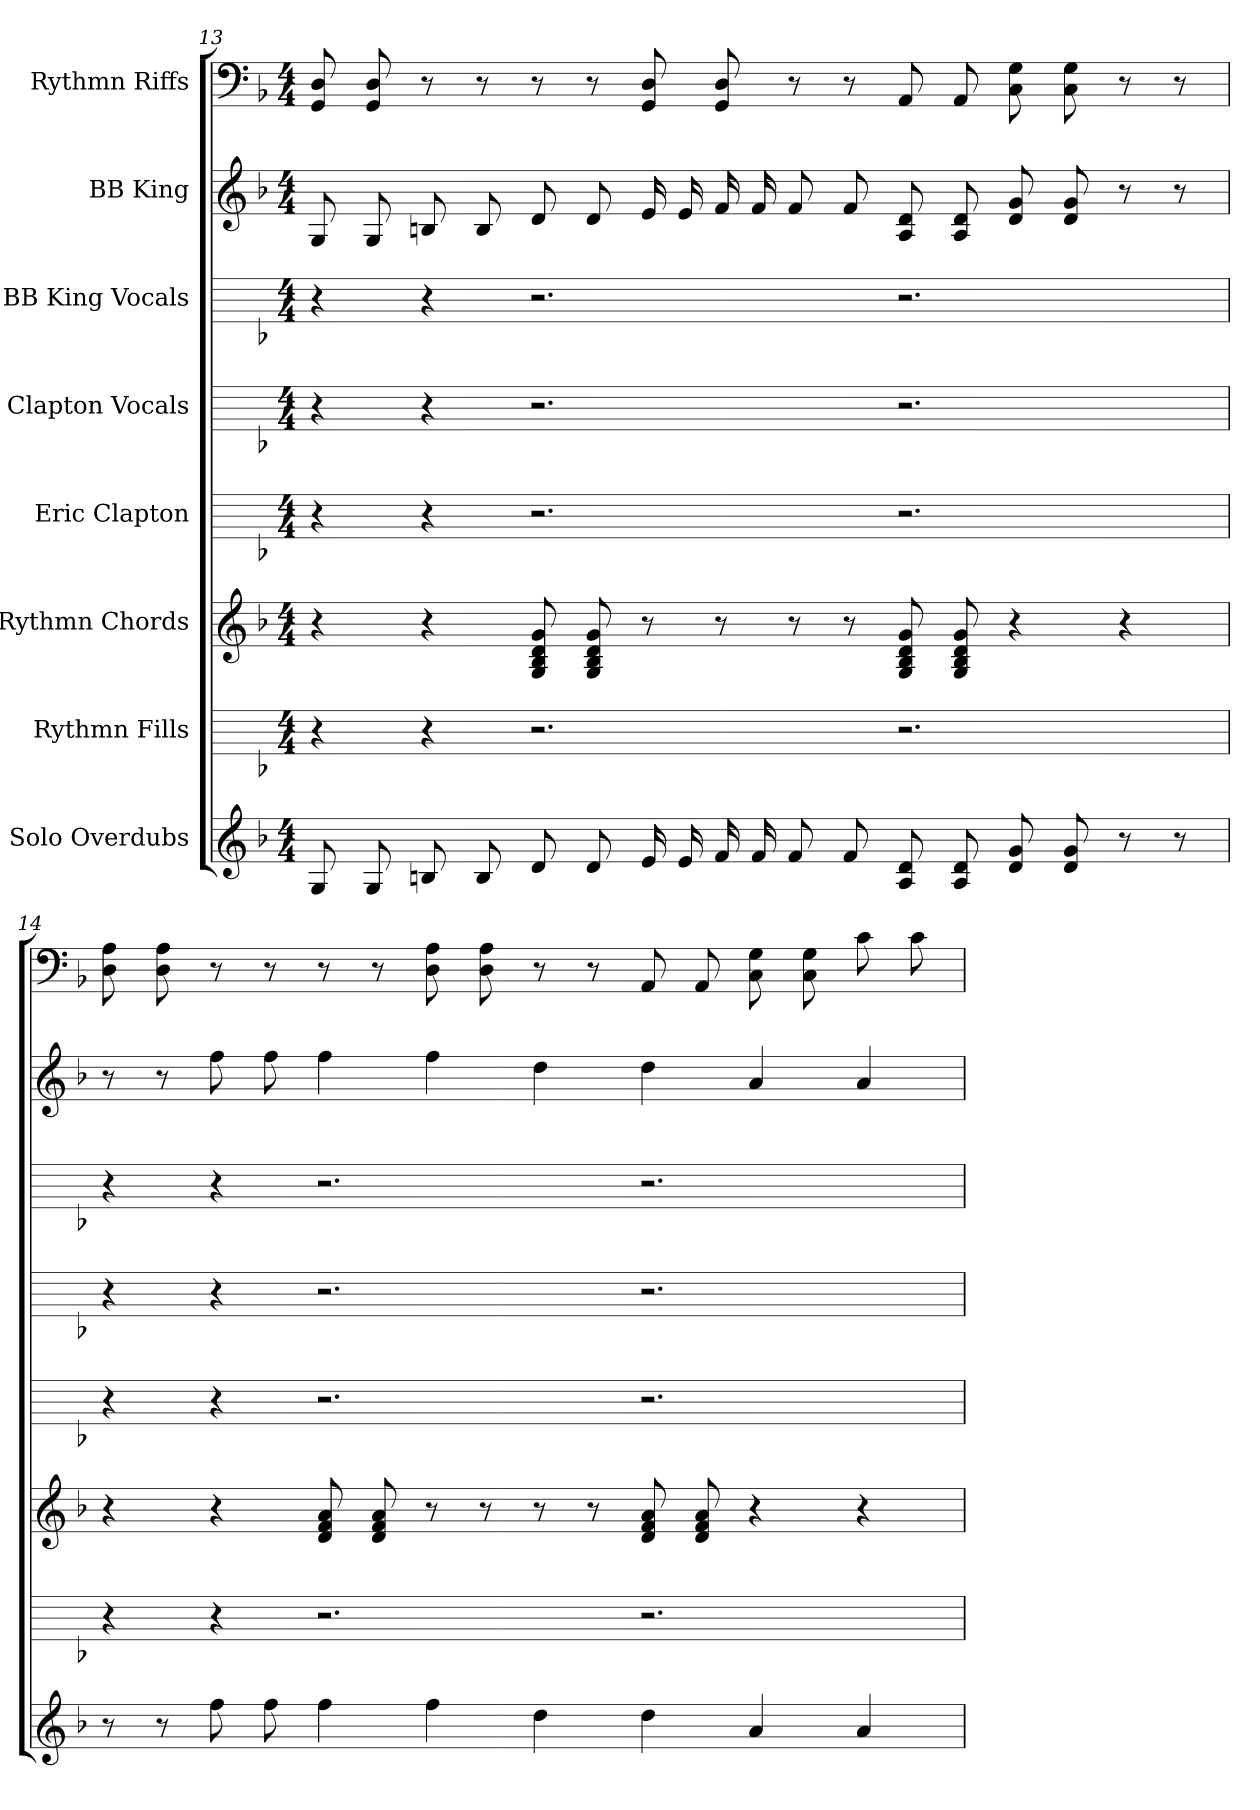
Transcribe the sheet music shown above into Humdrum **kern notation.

**kern	**kern	**kern	**kern	**kern	**kern	**kern	**kern
*part8	*part7	*part6	*part5	*part4	*part3	*part2	*part1
*staff8	*staff7	*staff6	*staff5	*staff4	*staff3	*staff2	*staff1
*I"Solo Overdubs	*I"Rythmn Fills	*I"Rythmn Chords	*I"Eric Clapton	*I"Clapton Vocals	*I"BB King Vocals	*I"BB King	*I"Rythmn Riffs
*	*	*	*	*	*	*	*
*k[b-]	*k[b-]	*k[b-]	*k[b-]	*k[b-]	*k[b-]	*k[b-]	*k[b-]
*M4/4	*M4/4	*M4/4	*M4/4	*M4/4	*M4/4	*M4/4	*M4/4
=13	=13	=13	=13	=13	=13	=13	=13
8G	4r	4r	4r	4r	4r	8G	8D 8GG
8G	.	.	.	.	.	8G	8D 8GG
8Bn	4r	4r	4r	4r	4r	8Bn	8r
8B	.	.	.	.	.	8B	8r
8d	2.r	8g 8d 8B- 8G	2.r	2.r	2.r	8d	8r
8d	.	8g 8d 8B- 8G	.	.	.	8d	8r
16e	.	8r	.	.	.	16e	8D 8GG
16e	.	.	.	.	.	16e	.
16f	.	8r	.	.	.	16f	8D 8GG
16f	.	.	.	.	.	16f	.
8f	.	8r	.	.	.	8f	8r
8f	.	8r	.	.	.	8f	8r
8d 8A	2.r	8g 8d 8B- 8G	2.r	2.r	2.r	8d 8A	8AA
8d 8A	.	8g 8d 8B- 8G	.	.	.	8d 8A	8AA
8g 8d	.	4r	.	.	.	8g 8d	8G 8C
8g 8d	.	.	.	.	.	8g 8d	8G 8C
8r	.	4r	.	.	.	8r	8r
8r	.	.	.	.	.	8r	8r
=14	=14	=14	=14	=14	=14	=14	=14
8r	4r	4r	4r	4r	4r	8r	8A 8D
8r	.	.	.	.	.	8r	8A 8D
8ff	4r	4r	4r	4r	4r	8ff	8r
8ff	.	.	.	.	.	8ff	8r
4ff	2.r	8a 8f 8d	2.r	2.r	2.r	4ff	8r
.	.	8a 8f 8d	.	.	.	.	8r
4ff	.	8r	.	.	.	4ff	8A 8D
.	.	8r	.	.	.	.	8A 8D
4dd	.	8r	.	.	.	4dd	8r
.	.	8r	.	.	.	.	8r
4dd	2.r	8a 8f 8d	2.r	2.r	2.r	4dd	8AA
.	.	8a 8f 8d	.	.	.	.	8AA
4a	.	4r	.	.	.	4a	8G 8C
.	.	.	.	.	.	.	8G 8C
4a	.	4r	.	.	.	4a	8c
.	.	.	.	.	.	.	8c
=	=	=	=	=	=	=	=
*-	*-	*-	*-	*-	*-	*-	*-
